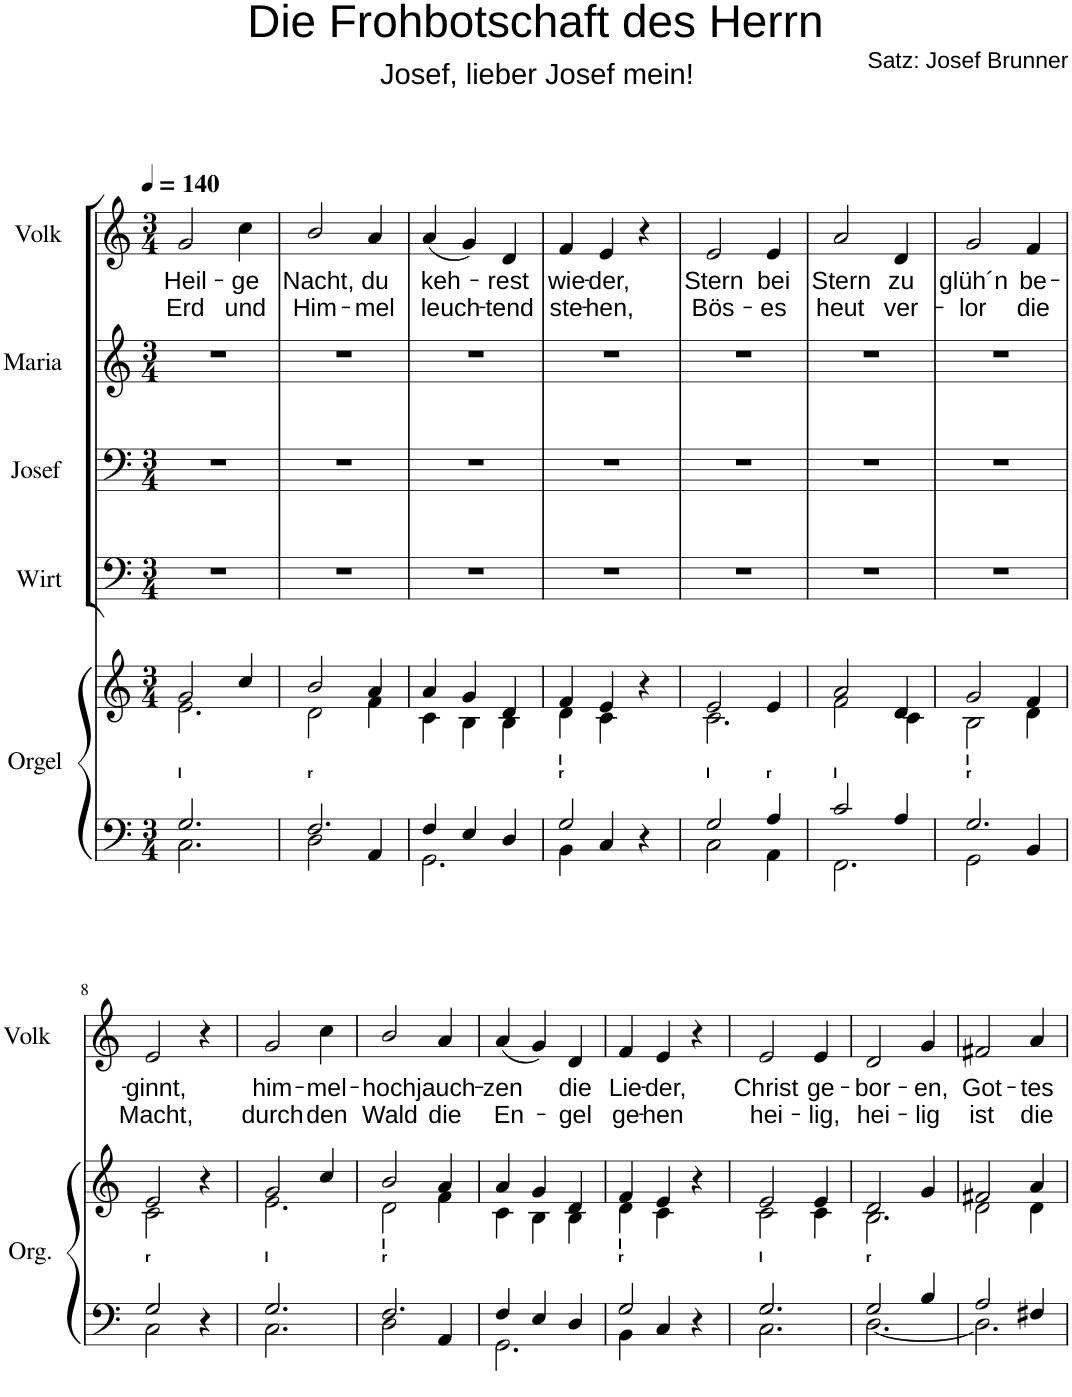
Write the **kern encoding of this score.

**kern	**kern	**kern	**kern	**kern	**kern	**text	**text
*part5	*part5	*part4	*part3	*part2	*part1	*part1	*part1
*staff6	*staff5	*staff4	*staff3	*staff2	*staff1	*staff1	*staff1
*I"Orgel	*	*I"Wirt	*I"Josef	*I"Maria	*I"Volk	*	*
*I'Org.	*	*	*I'J.	*I'M.	*I'Volk	*	*
*clefF4	*clefG2	*clefF4	*clefF4	*clefG2	*clefG2	*	*
*k[]	*k[]	*k[]	*k[]	*k[]	*k[]	*	*
*M3/4	*M3/4	*M3/4	*M3/4	*M3/4	*M3/4	*	*
*MM140	*MM140	*MM140	*MM140	*MM140	*MM140	*	*
=1	=1	=1	=1	=1	=1	=1	=1
*^	*^	*	*	*	*	*	*
!LO:TX:a:B:t=l	!	!	!	!	!	!	!	!	!
!	!	!	!	!	!	!	!	!LO:LY:b	!LO:LY:b
2.G/	2.C\	2g/	2.e\	2.r	2.r	2.r	2g/	Heil-	Erd
!	!	!	!	!	!	!	!	!LO:LY:b	!LO:LY:b
.	.	4cc/	.	.	.	.	4cc\	-ge	und
=2	=2	=2	=2	=2	=2	=2	=2	=2	=2
!LO:TX:a:B:t=r	!	!	!	!	!	!	!	!	!
!	!	!	!	!	!	!	!	!LO:LY:b	!LO:LY:b
2.F/	2D\	2b/	2d\	2.r	2.r	2.r	2b/	Nacht,	Him-
!	!	!	!	!	!	!	!	!LO:LY:b	!LO:LY:b
.	4AA/	4a/	4f\	.	.	.	4a/	du	-mel
=3	=3	=3	=3	=3	=3	=3	=3	=3	=3
!	!	!	!	!	!	!	!	!LO:LY:b	!LO:LY:b
4F/	2.GG\	4a/	4c\	2.r	2.r	2.r	(4a/	keh-	leuch-
4E/	.	4g/	4B\	.	.	.	4g/)	.	.
!	!	!	!	!	!	!	!	!LO:LY:b	!LO:LY:b
4D/	.	4d/	4B\	.	.	.	4d/	-rest	-tend
=4	=4	=4	=4	=4	=4	=4	=4	=4	=4
!LO:TX:a:B:t=r	!	!	!	!	!	!	!	!	!
!LO:TX:a:B:t=l	!	!	!	!	!	!	!	!	!
!	!	!	!	!	!	!	!	!LO:LY:b	!LO:LY:b
2G/	4BB\	4f/	4d\	2.r	2.r	2.r	4f/	wie-	ste-
!	!	!	!	!	!	!	!	!LO:LY:b	!LO:LY:b
.	4C/	4e/	4c\	.	.	.	4e/	-der,	-hen,
4r	4ryy	4r	4ryy	.	.	.	4r	.	.
=5	=5	=5	=5	=5	=5	=5	=5	=5	=5
!LO:TX:a:B:t=l	!	!	!	!	!	!	!	!	!
!	!	!	!	!	!	!	!	!LO:LY:b	!LO:LY:b
2G/	2C\	2e/	2.c\	2.r	2.r	2.r	2e/	Stern	Bös-
!LO:TX:a:B:t=r	!	!	!	!	!	!	!	!	!
!	!	!	!	!	!	!	!	!LO:LY:b	!LO:LY:b
4A/	4AA\	4e/	.	.	.	.	4e/	bei	-es
=6	=6	=6	=6	=6	=6	=6	=6	=6	=6
!LO:TX:a:B:t=l	!	!	!	!	!	!	!	!	!
!	!	!	!	!	!	!	!	!LO:LY:b	!LO:LY:b
2c/	2.FF\	2a/	2f\	2.r	2.r	2.r	2a/	Stern	heut
!	!	!	!	!	!	!	!	!LO:LY:b	!LO:LY:b
4A/	.	4d/	4c\	.	.	.	4d/	zu	ver-
=7	=7	=7	=7	=7	=7	=7	=7	=7	=7
!LO:TX:a:B:t=r	!	!	!	!	!	!	!	!	!
!LO:TX:a:B:t=l	!	!	!	!	!	!	!	!	!
!	!	!	!	!	!	!	!	!LO:LY:b	!LO:LY:b
2.G/	2GG\	2g/	2B\	2.r	2.r	2.r	2g/	glüh´n	-lor
!	!	!	!	!	!	!	!	!LO:LY:b	!LO:LY:b
.	4BB/	4f/	4d\	.	.	.	4f/	be-	die
!!LO:LB:g=z
=8	=8	=8	=8	=8	=8	=8	=8	=8	=8
!LO:TX:a:B:t=r	!	!	!	!	!	!	!	!	!
!	!	!	!	!	!	!	!	!LO:LY:b	!LO:LY:b
2G/	2C\	2e/	2c\	2.r	2.r	2.r	2e/	-ginnt,	Macht,
4r	4ryy	4r	4ryy	.	.	.	4r	.	.
=9	=9	=9	=9	=9	=9	=9	=9	=9	=9
!LO:TX:a:B:t=l	!	!	!	!	!	!	!	!	!
!	!	!	!	!	!	!	!	!LO:LY:b	!LO:LY:b
2.G/	2.C\	2g/	2.e\	2.r	2.r	2.r	2g/	him-	durch
!	!	!	!	!	!	!	!	!LO:LY:b	!LO:LY:b
.	.	4cc/	.	.	.	.	4cc\	-mel-	den
=10	=10	=10	=10	=10	=10	=10	=10	=10	=10
!LO:TX:a:B:t=r	!	!	!	!	!	!	!	!	!
!LO:TX:a:B:t=l	!	!	!	!	!	!	!	!	!
!	!	!	!	!	!	!	!	!LO:LY:b	!LO:LY:b
2.F/	2D\	2b/	2d\	2.r	2.r	2.r	2b/	-hoch	Wald
!	!	!	!	!	!	!	!	!LO:LY:b	!LO:LY:b
.	4AA/	4a/	4f\	.	.	.	4a/	jauch-	die
=11	=11	=11	=11	=11	=11	=11	=11	=11	=11
!	!	!	!	!	!	!	!	!LO:LY:b	!LO:LY:b
4F/	2.GG\	4a/	4c\	2.r	2.r	2.r	(4a/	-zen	En-
4E/	.	4g/	4B\	.	.	.	4g/)	.	.
!	!	!	!	!	!	!	!	!LO:LY:b	!LO:LY:b
4D/	.	4d/	4B\	.	.	.	4d/	die	-gel
=12	=12	=12	=12	=12	=12	=12	=12	=12	=12
!LO:TX:a:B:t=r	!	!	!	!	!	!	!	!	!
!LO:TX:a:B:t=l	!	!	!	!	!	!	!	!	!
!	!	!	!	!	!	!	!	!LO:LY:b	!LO:LY:b
2G/	4BB\	4f/	4d\	2.r	2.r	2.r	4f/	Lie-	ge-
!	!	!	!	!	!	!	!	!LO:LY:b	!LO:LY:b
.	4C/	4e/	4c\	.	.	.	4e/	-der,	-hen
4r	4ryy	4r	4ryy	.	.	.	4r	.	.
=13	=13	=13	=13	=13	=13	=13	=13	=13	=13
!LO:TX:a:B:t=l	!	!	!	!	!	!	!	!	!
!	!	!	!	!	!	!	!	!LO:LY:b	!LO:LY:b
2.G/	2.C\	2e/	2c\	2.r	2.r	2.r	2e/	Christ	hei-
!	!	!	!	!	!	!	!	!LO:LY:b	!LO:LY:b
.	.	4e/	4c\	.	.	.	4e/	ge-	-lig,
=14	=14	=14	=14	=14	=14	=14	=14	=14	=14
!LO:TX:a:B:t=r	!	!	!	!	!	!	!	!	!
!	!	!	!	!	!	!	!	!LO:LY:b	!LO:LY:b
2G/	[2.D\	2d/	2.B\	2.r	2.r	2.r	2d/	-bor-	hei-
!	!	!	!	!	!	!	!	!LO:LY:b	!LO:LY:b
4B/	.	4g/	.	.	.	.	4g/	-en,	-lig
=15	=15	=15	=15	=15	=15	=15	=15	=15	=15
!	!	!	!	!	!	!	!	!LO:LY:b	!LO:LY:b
2A/	2.D\]	2f#X/	2d\	2.r	2.r	2.r	2f#X/	Got-	ist
!	!	!	!	!	!	!	!	!LO:LY:b	!LO:LY:b
4F#X/	.	4a/	4d\	.	.	.	4a/	-tes	die
*v	*v	*	*	*	*	*	*	*	*
*	*v	*v	*	*	*	*	*	*
=	=	=	=	=	=	=	=
*-	*-	*-	*-	*-	*-	*-	*-
